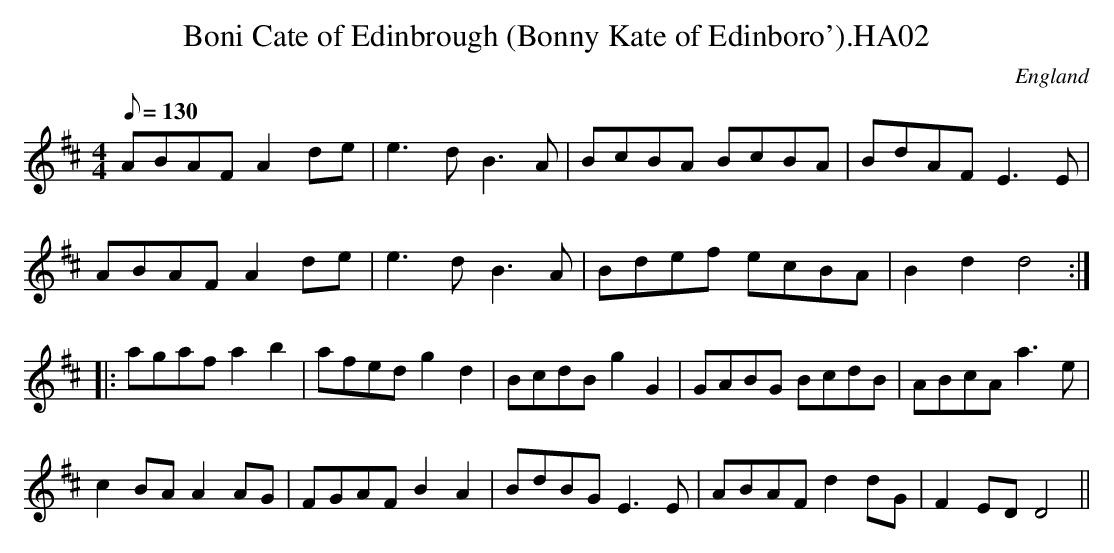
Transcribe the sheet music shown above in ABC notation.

X:1
T:Boni Cate of Edinbrough (Bonny Kate of Edinboro').HA02
M:4/4
L:1/8
Q:130
O:England
K:D major
ABAFA2de|e3dB3A|BcBA BcBA|BdAFE3E|!
ABAFA2de|e3dB3A|Bdef ecBA|B2d2d4:|!
|:agafa2b2|afedg2d2|BcdBg2G2|GABG BcdB|ABcAa3e|!
c2BAA2AG|FGAFB2A2|BdBGE3E|ABAFd2dG|F2EDD4||
